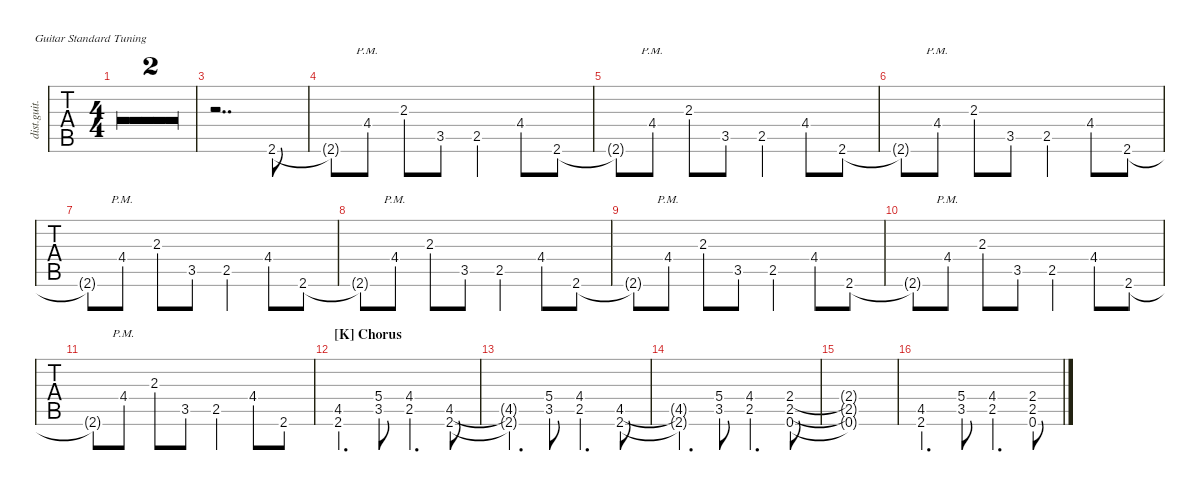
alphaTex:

\defaultSystemsLayout 4
\hideDynamics
\bracketExtendMode nobrackets
\otherSystemsTrackNameOrientation horizontal
\track ("Rhythm Guitar 2 (Kirk)" "dist.guit.") {defaultSystemsLayout 4 multiBarRest instrument distortionguitar}
\staff {tabs}
\tuning (E4 B3 G3 D3 A2 E2)
\ts (4 4)
\tempo 125
\clef g2
\ks c
r.1{dy mf} |
r.1 |
r.2{dd} 2.6{acc #}.8 |
2.6{t acc #}.8 4.4{pm acc #}.8 2.3.8 3.5.8 2.5.4 4.4{acc #}.8 2.6{acc #}.8 |
2.6{t acc #}.8 4.4{pm acc #}.8 2.3.8 3.5.8 2.5.4 4.4{acc #}.8 2.6{acc #}.8 |
2.6{t acc #}.8 4.4{pm acc #}.8 2.3.8 3.5.8 2.5.4 4.4{acc #}.8 2.6{acc #}.8 |
2.6{t acc #}.8 4.4{pm acc #}.8 2.3.8 3.5.8 2.5.4 4.4{acc #}.8 2.6{acc #}.8 |
2.6{t acc #}.8 4.4{pm acc #}.8 2.3.8 3.5.8 2.5.4 4.4{acc #}.8 2.6{acc #}.8 |
2.6{t acc #}.8 4.4{pm acc #}.8 2.3.8 3.5.8 2.5.4 4.4{acc #}.8 2.6{acc #}.8 |
2.6{t acc #}.8 4.4{pm acc #}.8 2.3.8 3.5.8 2.5.4 4.4{acc #}.8 2.6{acc #}.8 |
2.6{t acc #}.8 4.4{pm acc #}.8 2.3.8 3.5.8 2.5.4 4.4{acc #}.8 2.6{acc #}.8 |
\section ("K" "Chorus")
(2.6{acc #} 4.5{acc #}).4{d} (3.5 5.4).8 (2.5 4.4{acc #}).4{d} (2.6{acc #} 4.5{acc #}).8 |
(2.6{t acc #} 4.5{t acc #}).4{d} (3.5 5.4).8 (2.5 4.4{acc #}).4{d} (2.6{acc #} 4.5{acc #}).8 |
(2.6{t acc #} 4.5{t acc #}).4{d} (3.5 5.4).8 (2.5 4.4{acc #}).4{d} (0.6 2.5 2.4).8 |
(2.4{t} 2.5{t} 0.6{t}).1 |
(2.6{acc #} 4.5{acc #}).4{d} (3.5 5.4).8 (2.5 4.4{acc #}).4{d} (0.6 2.5 2.4).8
